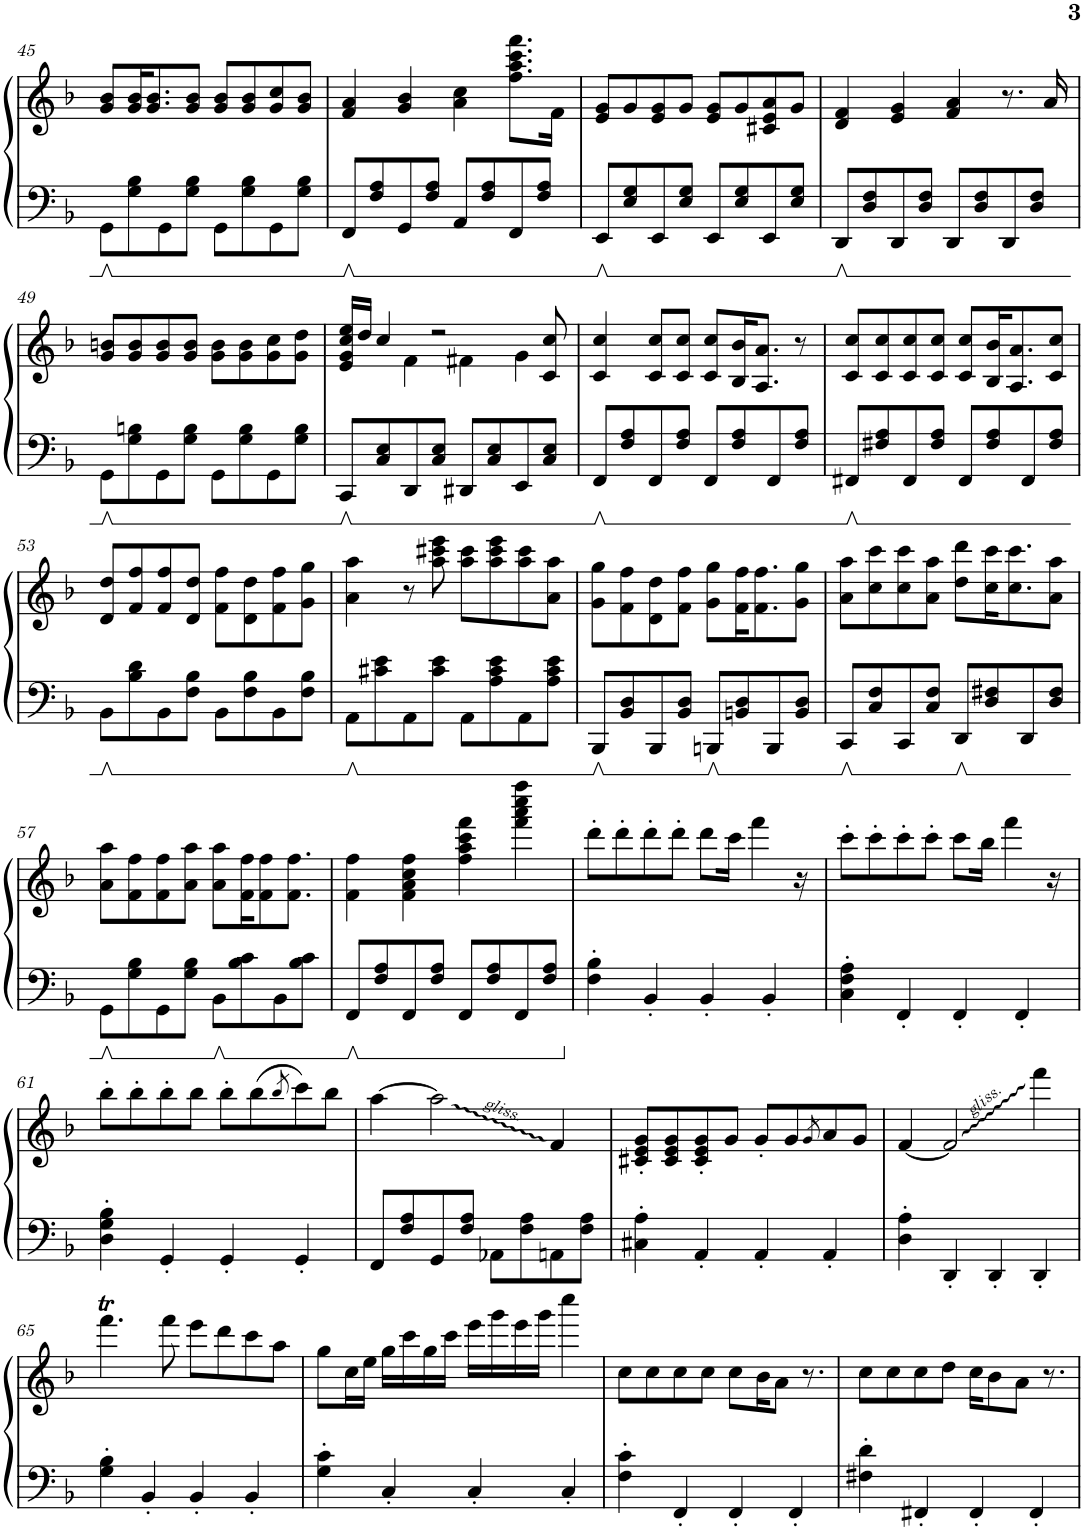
**kern	**kern
*part1	*part1
*staff2	*staff1
*I"Piano	*
*I'Pno.	*
!!LO:PB:g=z
*clefF4	*clefG2
*k[b-]	*k[b-]
*M4/4	*M4/4
=45	=45
8GG\L	8g/ 8b-/L
8G\ 8B-\	16g/ 16b-/K
.	8.g/ 8.b-/
8GG\	.
8G\ 8B-\J	8g/ 8b-/J
8GG\L	8g/ 8b-/L
8G\ 8B-\	8g/ 8b-/
8GG\	8g/ 8cc/
8G\ 8B-\J	8g/ 8b-/J
=46	=46
8FF/L	4f/ 4a/
8F/ 8A/	.
8GG/	4g/ 4b-/
8F/ 8A/J	.
8AA/L	4a\ 4cc\
8F/ 8A/	.
8FF/	8.ff\ 8.aa\ 8.ccc\ 8.fff\L
8F/ 8A/J	.
.	16f\Jk
=47	=47
8EE/L	8e/ 8g/L
8E/ 8G/	8g/
8EE/	8e/ 8g/
8E/ 8G/J	8g/J
8EE/L	8e/ 8g/L
8E/ 8G/	8g/
8EE/	8c#X/ 8e/ 8a/
8E/ 8G/J	8g/J
=48	=48
8DD/L	4d/ 4f/
8D/ 8F/	.
8DD/	4e/ 4g/
8D/ 8F/J	.
8DD/L	4f/ 4a/
8D/ 8F/	.
8DD/	8.r
8D/ 8F/J	.
.	16a/
!!LO:LB:g=z
=49	=49
8GG\L	8g/ 8bn/L
8G\ 8Bn\	8g/ 8b/
8GG\	8g/ 8b/
8G\ 8B\J	8g/ 8b/J
8GG\L	8g\ 8b\L
8G\ 8B\	8g\ 8b\
8GG\	8g\ 8cc\
8G\ 8B\J	8g\ 8dd\J
=50	=50
*	*^
8CC/L	16e/ 16g/ 16cc/ 16ee/LL	4ryy
.	16dd/JJ	.
8C/ 8E/	4cc/	.
8DD/	.	4f\
8C/ 8E/J	2r	.
8DD#X/L	.	4f#X\
8C/ 8E/	.	.
8EE/	.	4g\
8C/ 8E/J	8c/ 8cc/	.
*	*v	*v
=51	=51
8FF/L	4c/ 4cc/
8F/ 8A/	.
8FF/	8c/ 8cc/L
8F/ 8A/J	8c/ 8cc/J
8FF/L	8c/ 8cc/L
8F/ 8A/	16B-/ 16b-/K
.	8.A/ 8.a/J
8FF/	.
8F/ 8A/J	8r
=52	=52
8FF#X/L	8c/ 8cc/L
8F#X/ 8A/	8c/ 8cc/
8FF#/	8c/ 8cc/
8F#/ 8A/J	8c/ 8cc/J
8FF#/L	8c/ 8cc/L
8F#/ 8A/	16B-/ 16b-/K
.	8.A/ 8.a/
8FF#/	.
8F#/ 8A/J	8c/ 8cc/J
!!LO:LB:g=z
=53	=53
8BB-\L	8d/ 8dd/L
8B-\ 8d\	8f/ 8ff/
8BB-\	8f/ 8ff/
8F\ 8B-\J	8d/ 8dd/J
8BB-\L	8f\ 8ff\L
8F\ 8B-\	8d\ 8dd\
8BB-\	8f\ 8ff\
8F\ 8B-\J	8g\ 8gg\J
=54	=54
8AA\L	4a\ 4aa\
8c#X\ 8e\	.
8AA\	8r
8c#\ 8e\J	8aa\ 8ccc#X\ 8eee\
8AA\L	8aa\ 8ccc#\L
8A\ 8c#\ 8e\	8aa\ 8ccc#\ 8eee\
8AA\	8aa\ 8ccc#\
8A\ 8c#\ 8e\J	8a\ 8aa\J
=55	=55
8BBB-/L	8g\ 8gg\L
8BB-/ 8D/	8f\ 8ff\
8BBB-/	8d\ 8dd\
8BB-/ 8D/J	8f\ 8ff\J
8BBBn/L	8g\ 8gg\L
8BBn/ 8D/	16f\ 16ff\K
.	8.f\ 8.ff\
8BBB/	.
8BB/ 8D/J	8g\ 8gg\J
=56	=56
8CC/L	8a\ 8aa\L
8C/ 8F/	8cc\ 8ccc\
8CC/	8cc\ 8ccc\
8C/ 8F/J	8a\ 8aa\J
8DD/L	8dd\ 8ddd\L
8D/ 8F#X/	16cc\ 16ccc\K
.	8.cc\ 8.ccc\
8DD/	.
8D/ 8F#/J	8a\ 8aa\J
!!LO:LB:g=z
=57	=57
8GG\L	8a\ 8aa\L
8G\ 8B-\	8f\ 8ff\
8GG\	8f\ 8ff\
8G\ 8B-\J	8a\ 8aa\J
8BB-\L	8a\ 8aa\L
8B-\ 8c\	16f\ 16ff\K
.	8f\ 8ff\
8BB-\	.
.	8.f\ 8.ff\J
8B-\ 8c\J	.
=58	=58
8FF/L	4f\ 4ff\
8F/ 8A/	.
8FF/	4f\ 4a\ 4cc\ 4ff\
8F/ 8A/J	.
8FF/L	4ff\ 4aa\ 4ccc\ 4fff\
8F/ 8A/	.
8FF/	4fff\ 4aaa\ 4cccc\ 4ffff\
8F/ 8A/J	.
=59	=59
4F\' 4B-\'	8ddd'\L
.	8ddd'\
4BB-'/	8ddd'\
.	8ddd'\J
4BB-'/	8ddd\L
.	16ccc\Jk
.	4fff\
4BB-'/	.
.	16r
=60	=60
4C\' 4F\' 4A\'	8ccc'\L
.	8ccc'\
4FF'/	8ccc'\
.	8ccc'\J
4FF'/	8ccc\L
.	16bb-\Jk
.	4fff\
4FF'/	.
.	16r
!!LO:LB:g=z
=61	=61
4D\' 4G\' 4B-\'	8bb-'\L
.	8bb-'\
4GG'/	8bb-'\
.	8bb-\J
4GG'/	8bb-'\L
.	(8bb-\
.	8qbb-/
4GG'/	8ccc\)
.	8bb-\J
=62	=62
8FF/L	[4aa\
8F/ 8A/	.
8GG/	2aa\]
8F/ 8A/J	.
8AA-X\L	.
8F\ 8A\	.
8AAn\	4f/
8F\ 8A\J	.
=63	=63
4C#X\' 4A\'	8c#X/' 8e/' 8g/'L
.	8c#/ 8e/ 8g/
4AA'/	8c#/' 8e/' 8g/'
.	8g/J
4AA'/	8g'/L
.	8g/
.	8qg/
4AA'/	8a/
.	8g/J
=64	=64
4D\' 4A\'	[4f/
4DD'/	2f/]
4DD'/	.
4DD'/	4fff\
!!LO:LB:g=z
=65	=65
4G\' 4B-\'	4.fffT\
4BB-'/	.
.	8fff\
4BB-'/	8eee\L
.	8ddd\
4BB-'/	8ccc\
.	8aa\J
=66	=66
4G\' 4c\'	8gg\L
.	16cc\L
.	16ee\JJ
4C'/	16gg\LL
.	16ccc\
.	16gg\
.	16ccc\JJ
4C'/	16eee\LL
.	16ggg\
.	16eee\
.	16ggg\JJ
4C'/	4cccc\
=67	=67
4F\' 4c\'	8cc\L
.	8cc\
4FF'/	8cc\
.	8cc\J
4FF'/	8cc\L
.	16b-\K
.	8a\J
4FF'/	.
.	8.r
=68	=68
4F#X\' 4d\'	8cc\L
.	8cc\
4FF#X'/	8cc\
.	8dd\J
4FF#'/	16cc\KL
.	8b-\
.	8a\J
4FF#'/	.
.	8.r
=	=
*-	*-
